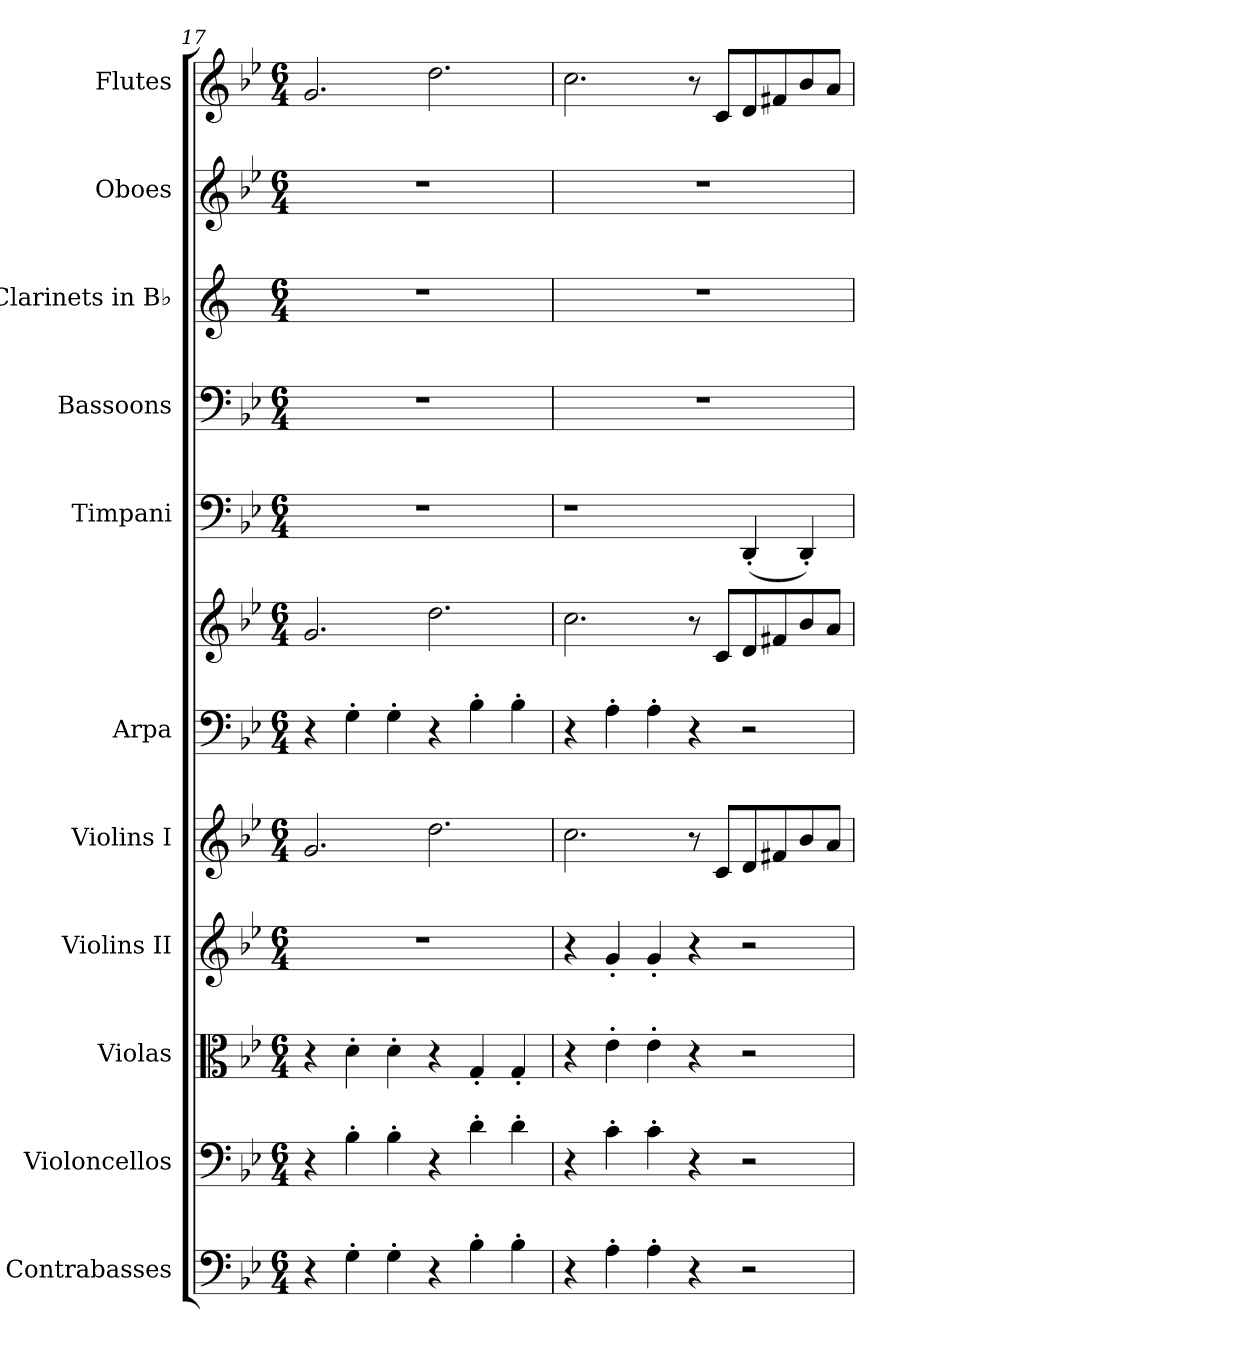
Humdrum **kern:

**kern	**kern	**kern	**kern	**kern	**kern	**kern	**kern	**kern	**kern	**kern	**kern
*part11	*part10	*part9	*part8	*part7	*part6	*part6	*part5	*part4	*part3	*part2	*part1
*staff12	*staff11	*staff10	*staff9	*staff8	*staff7	*staff6	*staff5	*staff4	*staff3	*staff2	*staff1
*I"Contrabasses	*I"Violoncellos	*I"Violas	*I"Violins II	*I"Violins I	*I"Arpa	*	*I"Timpani	*I"Bassoons	*I"Clarinets in B♭	*I"Oboes	*I"Flutes
*I'Cb.	*I'Vc.	*I'Vla.	*I'Vln. II	*I'Vln. I	*I'Arp.	*	*I'Timp.	*I'Bsn.	*	*I'Ob.	*I'Fl.
!!LO:PB:g=z
*clefF4	*clefF4	*clefC3	*clefG2	*clefG2	*clefF4	*clefG2	*clefF4	*clefF4	*clefG2	*clefG2	*clefG2
*ITrd7c12	*	*	*	*	*	*	*	*	*ITrd1c2	*	*
*k[b-e-]	*k[b-e-]	*k[b-e-]	*k[b-e-]	*k[b-e-]	*k[b-e-]	*k[b-e-]	*k[b-e-]	*k[b-e-]	*k[b-e-]	*k[b-e-]	*k[b-e-]
*M6/4	*M6/4	*M6/4	*M6/4	*M6/4	*M6/4	*M6/4	*M6/4	*M6/4	*M6/4	*M6/4	*M6/4
=17	=17	=17	=17	=17	=17	=17	=17	=17	=17	=17	=17
4r	4r	4r	1.r	2.g/	4r	2.g/	1.r	1.r	1.r	1.r	2.g/
4GG'\	4B-'\	4d'\	.	.	4G'\	.	.	.	.	.	.
4GG'\	4B-'\	4d'\	.	.	4G'\	.	.	.	.	.	.
4r	4r	4r	.	2.dd\	4r	2.dd\	.	.	.	.	2.dd\
4BB-'\	4d'\	4G'/	.	.	4B-'\	.	.	.	.	.	.
4BB-'\	4d'\	4G'/	.	.	4B-'\	.	.	.	.	.	.
=18	=18	=18	=18	=18	=18	=18	=18	=18	=18	=18	=18
4r	4r	4r	4r	2.cc\	4r	2.cc\	1r	1.r	1.r	1.r	2.cc\
4AA'\	4c'\	4e-'\	4g'/	.	4A'\	.	.	.	.	.	.
4AA'\	4c'\	4e-'\	4g'/	.	4A'\	.	.	.	.	.	.
4r	4r	4r	4r	8r	4r	8r	.	.	.	.	8r
.	.	.	.	8c/L	.	8c/L	.	.	.	.	8c/L
2r	2r	2r	2r	8d/	2r	8d/	(<4DD'/	.	.	.	8d/
.	.	.	.	8f#X/	.	8f#X/	.	.	.	.	8f#X/
.	.	.	.	8b-/	.	8b-/	4DD'/)	.	.	.	8b-/
.	.	.	.	8a/J	.	8a/J	.	.	.	.	8a/J
=	=	=	=	=	=	=	=	=	=	=	=
*-	*-	*-	*-	*-	*-	*-	*-	*-	*-	*-	*-
